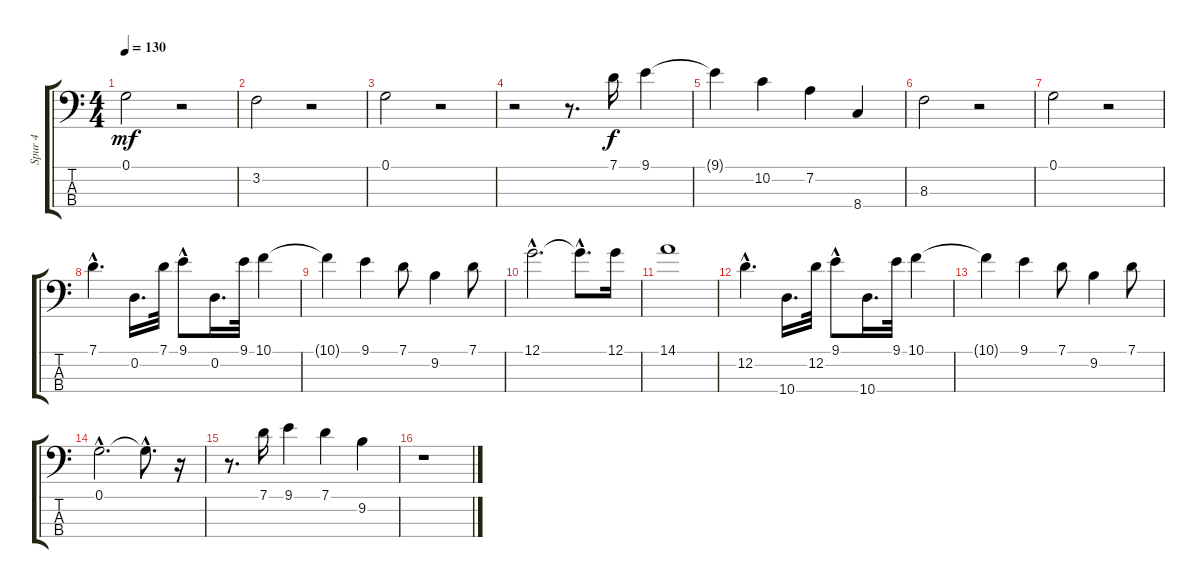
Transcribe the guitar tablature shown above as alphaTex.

\track ("Spur 4" "Spur 4") {instrument acousticbass}
\staff {score tabs}
\tuning (G2 D2 A1 E1) {hide}
\ts (4 4)
\tempo 130
\clef f4
\ks c
0.1.2{dy mf} r.2 |
3.2.2 r.2 |
0.1.2 r.2 |
r.2 r.8{d} 7.1.16{dy f} 9.1.4 |
9.1{t}.4 10.2.4 7.2.4 8.4.4 |
8.3.2 r.2 |
0.1.2 r.2 |
7.1{hac}.4{d} 0.2.16{d} 7.1.32 9.1{hac}.8 0.2.16{d} 9.1.32 10.1.4 |
10.1{t}.4 9.1.4 7.1.8 9.2.4 7.1.8 |
12.1{hac}.2{d} 12.1{hac t}.8{d} 12.1.16 |
14.1.1 |
12.2{hac}.4{d} 10.4.16{d} 12.2.32 9.1{hac}.8 10.4.16{d} 9.1.32 10.1.4 |
10.1{t}.4 9.1.4 7.1.8 9.2.4 7.1.8 |
0.1{hac}.2{d} 0.1{hac t}.8{d} r.16 |
r.8{d} 7.1.16 9.1.4 7.1.4 9.2.4 |
r.1
